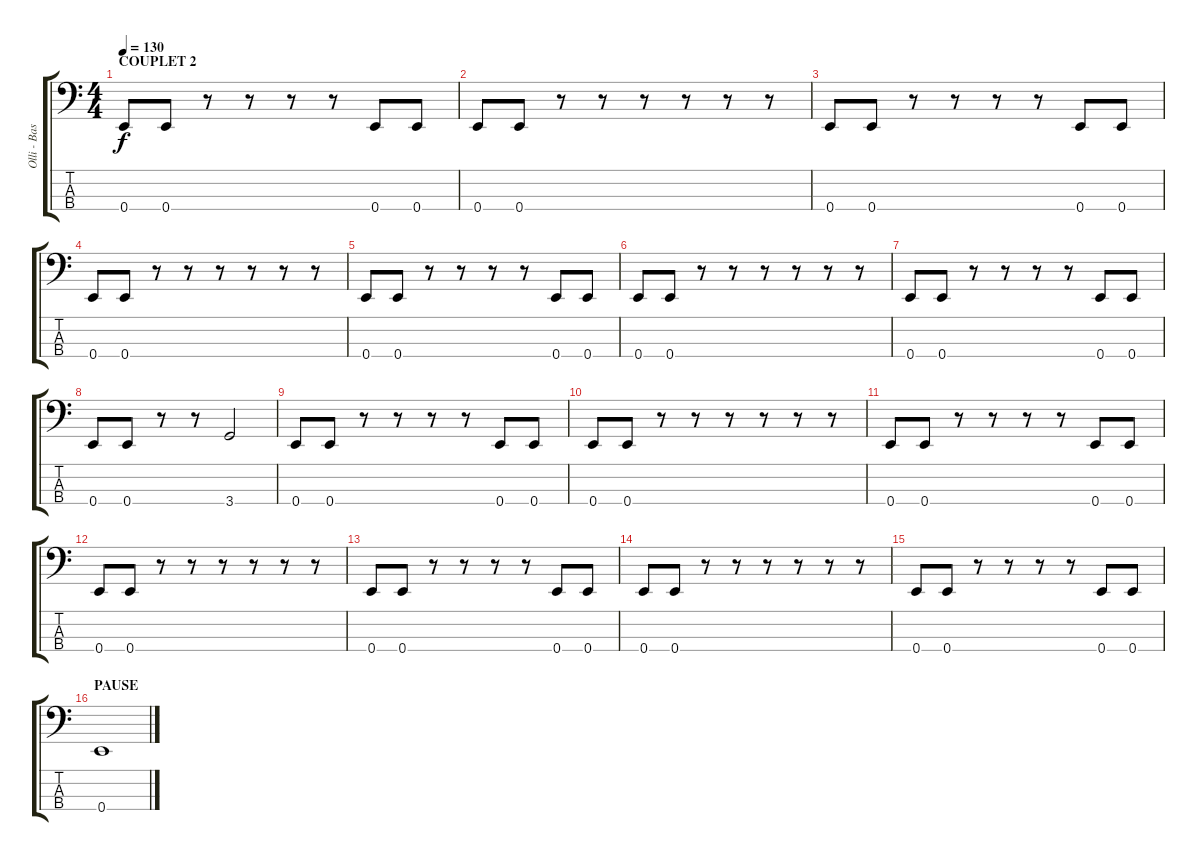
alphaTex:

\track ("Olli - Bass" "Olli - Bas") {instrument electricbasspick}
\staff {score tabs}
\tuning (G2 D2 A1 E1) {hide}
\ts (4 4)
\section ("" "COUPLET 2")
\tempo 130
\clef f4
\ks c
0.4.8{dy f} 0.4.8 r.8 r.8 r.8 r.8 0.4.8 0.4.8 |
0.4.8 0.4.8 r.8 r.8 r.8 r.8 r.8 r.8 |
0.4.8 0.4.8 r.8 r.8 r.8 r.8 0.4.8 0.4.8 |
0.4.8 0.4.8 r.8 r.8 r.8 r.8 r.8 r.8 |
0.4.8 0.4.8 r.8 r.8 r.8 r.8 0.4.8 0.4.8 |
0.4.8 0.4.8 r.8 r.8 r.8 r.8 r.8 r.8 |
0.4.8 0.4.8 r.8 r.8 r.8 r.8 0.4.8 0.4.8 |
0.4.8 0.4.8 r.8 r.8 3.4.2 |
0.4.8 0.4.8 r.8 r.8 r.8 r.8 0.4.8 0.4.8 |
0.4.8 0.4.8 r.8 r.8 r.8 r.8 r.8 r.8 |
0.4.8 0.4.8 r.8 r.8 r.8 r.8 0.4.8 0.4.8 |
0.4.8 0.4.8 r.8 r.8 r.8 r.8 r.8 r.8 |
0.4.8 0.4.8 r.8 r.8 r.8 r.8 0.4.8 0.4.8 |
0.4.8 0.4.8 r.8 r.8 r.8 r.8 r.8 r.8 |
0.4.8 0.4.8 r.8 r.8 r.8 r.8 0.4.8 0.4.8 |
\section ("" "PAUSE")
0.4.1
